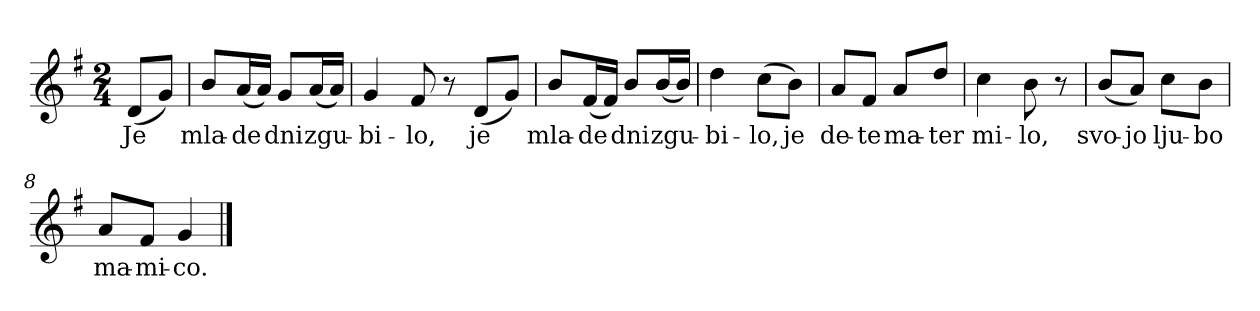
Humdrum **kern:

**kern	**text
*part1	*part1
*staff1	*staff1
*clefG2	*
*k[f#]	*
*G:	*
*M2/4	*
*MM56	*
=	=
(<8d/L	Je
8g/J)	.
=1	=1
8b/L	mla-
(<16a/L	-de
16a/JJ)	.
8g/L	dni
(<16a/L	zgu-
16a/JJ)	.
=2	=2
4g/	-bi-
8f#/	-lo,
8r	.
(<8d/L	je
8g/J)	.
=3	=3
8b/L	mla-
(<16f#/L	-de
16f#/JJ)	.
8b/L	dni
(<16b/L	zgu-
16b/JJ)	.
=4	=4
4dd\	-bi-
(>8cc\L	-lo,
8b\J)	je
=5	=5
8a/L	de-
8f#/J	-te
8a/L	ma-
8dd/J	-ter
=6	=6
4cc\	mi-
8b\	-lo,
8r	.
!!LO:LB:g=z
=7	=7
(<8b/L	svo-
8a/J)	-jo
8cc\L	lju-
8b\J	-bo
=8	=8
8a/L	ma-
8f#/J	-mi-
4g/	-co.
==	==
*-	*-
